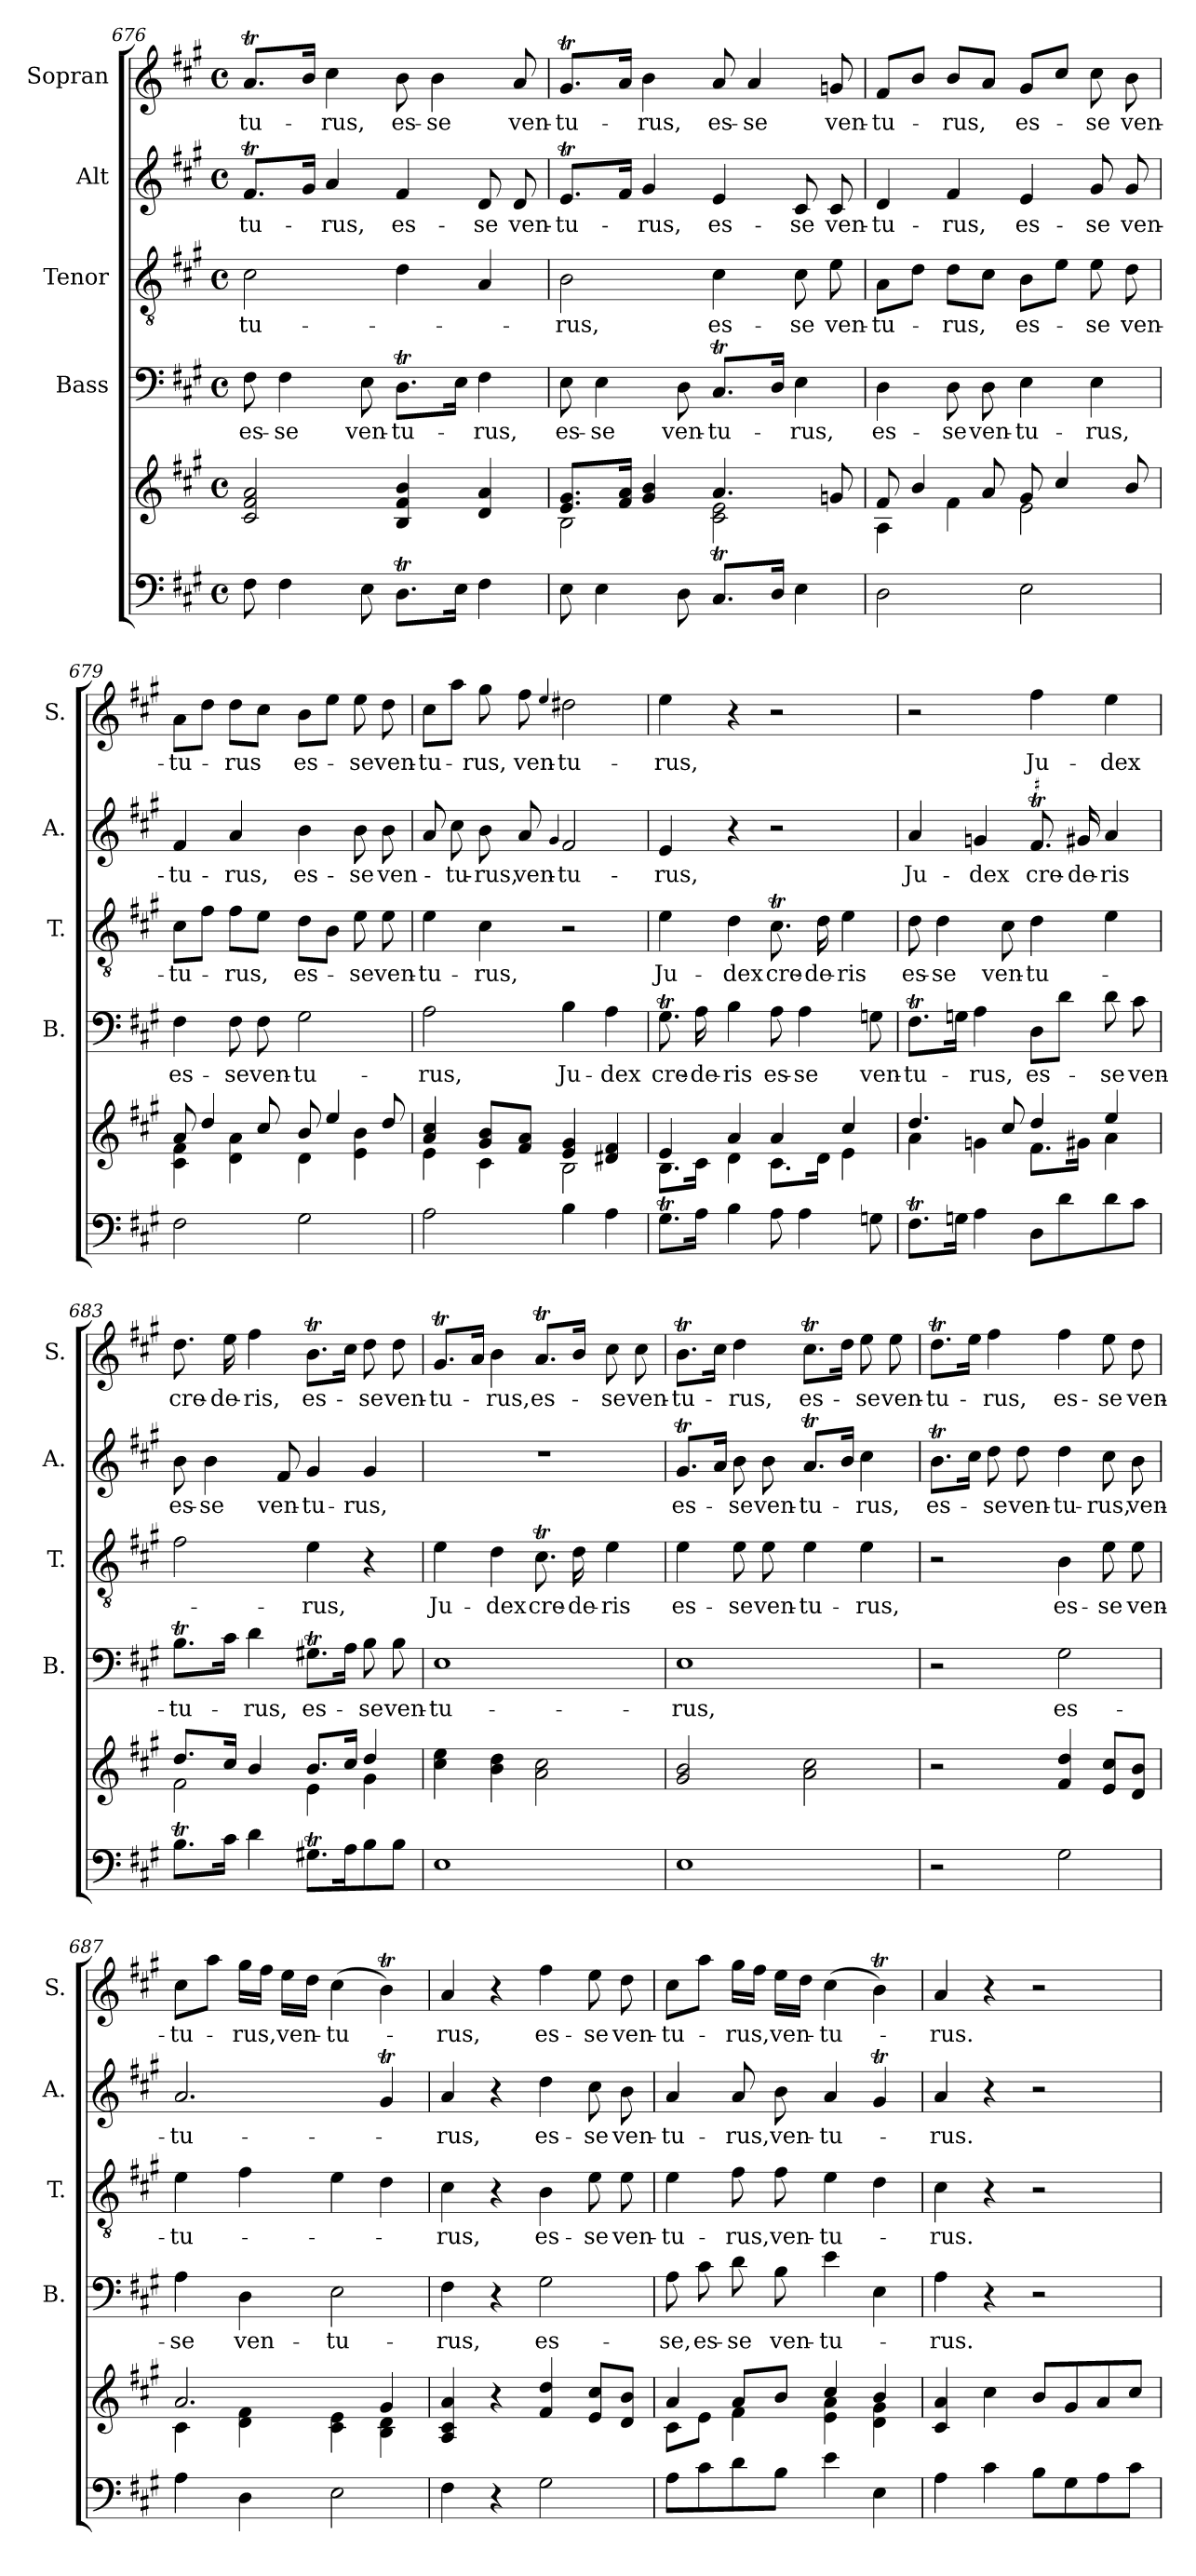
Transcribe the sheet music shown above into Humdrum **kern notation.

**kern	**kern	**kern	**text	**kern	**text	**kern	**text	**kern	**text
*part5	*part5	*part4	*part4	*part3	*part3	*part2	*part2	*part1	*part1
*staff6	*staff5	*staff4	*staff4	*staff3	*staff3	*staff2	*staff2	*staff1	*staff1
*	*	*I"Bass	*	*I"Tenor	*	*I"Alt	*	*I"Sopran	*
*	*	*I'B.	*	*I'T.	*	*I'A.	*	*I'S.	*
!!LO:LB:g=z
*clefF4	*clefG2	*clefF4	*	*clefGv2	*	*clefG2	*	*clefG2	*
*k[f#c#g#]	*k[f#c#g#]	*k[f#c#g#]	*	*k[f#c#g#]	*	*k[f#c#g#]	*	*k[f#c#g#]	*
*A:	*A:	*A:	*	*A:	*	*A:	*	*A:	*
*M4/4	*M4/4	*M4/4	*	*M4/4	*	*M4/4	*	*M4/4	*
*met(c)	*met(c)	*met(c)	*	*met(c)	*	*met(c)	*	*met(c)	*
=676	=676	=676	=676	=676	=676	=676	=676	=676	=676
!	!	!	!LO:LY:b	!	!LO:LY:b	!	!LO:LY:b	!	!LO:LY:b
8F#\	2c#/ 2f#/ 2a/	8F#\	es-	2c#\	-tu-	8.f#T/L	-tu-	8.aT/L	-tu-
!	!	!	!LO:LY:b	!	!	!	!	!	!
4F#\	.	4F#\	-se	.	.	.	.	.	.
.	.	.	.	.	.	16g#/Jk	.	16b/Jk	.
!	!	!	!	!	!	!	!LO:LY:b	!	!LO:LY:b
.	.	.	.	.	.	4a/	-rus,	4cc#\	-rus,
!	!	!	!LO:LY:b	!	!	!	!	!	!
8E\	.	8E\	ven-	.	.	.	.	.	.
!	!	!	!LO:LY:b	!	!	!	!LO:LY:b	!	!LO:LY:b
8.DT\L	4B/ 4f#/ 4b/	8.DT\L	-tu-	4d\	.	4f#/	es-	8b\	es-
!	!	!	!	!	!	!	!	!	!LO:LY:b
.	.	.	.	.	.	.	.	4b\	-se
16E\Jk	.	16E\Jk	.	.	.	.	.	.	.
!	!	!	!LO:LY:b	!	!	!	!LO:LY:b	!	!
4F#\	4d/ 4a/	4F#\	-rus,	4A/	.	8d/	-se	.	.
!	!	!	!	!	!	!	!LO:LY:b	!	!LO:LY:b
.	.	.	.	.	.	8d/	ven-	8a/	ven-
=677	=677	=677	=677	=677	=677	=677	=677	=677	=677
*	*^	*	*	*	*	*	*	*	*
!	!	!	!	!LO:LY:b	!	!LO:LY:b	!	!LO:LY:b	!	!LO:LY:b
8E\	8.e/ 8.g#/L	2B\	8E\	es-	2B\	-rus,	8.eT/L	-tu-	8.g#t/L	-tu-
!	!	!	!	!LO:LY:b	!	!	!	!	!	!
4E\	.	.	4E\	-se	.	.	.	.	.	.
.	16f#/ 16a/Jk	.	.	.	.	.	16f#/Jk	.	16a/Jk	.
!	!	!	!	!	!	!	!	!LO:LY:b	!	!LO:LY:b
.	4g#/ 4b/	.	.	.	.	.	4g#/	-rus,	4b\	-rus,
!	!	!	!	!LO:LY:b	!	!	!	!	!	!
8D\	.	.	8D\	ven-	.	.	.	.	.	.
!	!	!	!	!LO:LY:b	!	!LO:LY:b	!	!LO:LY:b	!	!LO:LY:b
8.C#t/L	4.a/	2c#\ 2e\	8.C#t/L	-tu-	4c#\	es-	4e/	es-	8a/	es-
!	!	!	!	!	!	!	!	!	!	!LO:LY:b
.	.	.	.	.	.	.	.	.	4a/	-se
16D/Jk	.	.	16D/Jk	.	.	.	.	.	.	.
!	!	!	!	!LO:LY:b	!	!LO:LY:b	!	!LO:LY:b	!	!
4E\	.	.	4E\	-rus,	8c#\	-se	8c#/	-se	.	.
!	!	!	!	!	!	!LO:LY:b	!	!LO:LY:b	!	!LO:LY:b
.	8gn/	.	.	.	8e\	ven-	8c#/	ven-	8gn/	ven-
=678	=678	=678	=678	=678	=678	=678	=678	=678	=678	=678
!	!	!	!	!LO:LY:b	!	!LO:LY:b	!	!LO:LY:b	!	!LO:LY:b
2D\	8f#/	4A\	4D\	es-	8A\L	-tu-	4d/	-tu-	8f#/L	-tu-
.	4b/	.	.	.	8d\J	.	.	.	8b/J	.
!	!	!	!	!LO:LY:b	!	!LO:LY:b	!	!LO:LY:b	!	!LO:LY:b
.	.	4f#\	8D\	-se	8d\L	-rus,	4f#/	-rus,	8b/L	-rus,
!	!	!	!	!LO:LY:b	!	!	!	!	!	!
.	8a/	.	8D\	ven-	8c#\J	.	.	.	8a/J	.
!	!	!	!	!LO:LY:b	!	!LO:LY:b	!	!LO:LY:b	!	!LO:LY:b
2E\	8g#/	2e\	4E\	-tu-	8B\L	es-	4e/	es-	8g#/L	es-
.	4cc#/	.	.	.	8e\J	.	.	.	8cc#/J	.
!	!	!	!	!LO:LY:b	!	!LO:LY:b	!	!LO:LY:b	!	!LO:LY:b
.	.	.	4E\	-rus,	8e\	-se	8g#/	-se	8cc#\	-se
!	!	!	!	!	!	!LO:LY:b	!	!LO:LY:b	!	!LO:LY:b
.	8b/	.	.	.	8d\	ven-	8g#/	ven-	8b\	ven-
=679	=679	=679	=679	=679	=679	=679	=679	=679	=679	=679
!	!	!	!	!LO:LY:b	!	!LO:LY:b	!	!LO:LY:b	!	!LO:LY:b
2F#\	8a/	4c#\ 4f#\	4F#\	es-	8c#\L	-tu-	4f#/	-tu-	8a\L	-tu-
.	4dd/	.	.	.	8f#\J	.	.	.	8dd\J	.
!	!	!	!	!LO:LY:b	!	!LO:LY:b	!	!LO:LY:b	!	!LO:LY:b
.	.	4d\ 4a\	8F#\	-se	8f#\L	-rus,	4a/	-rus,	8dd\L	-rus
!	!	!	!	!LO:LY:b	!	!	!	!	!	!
.	8cc#/	.	8F#\	ven-	8e\J	.	.	.	8cc#\J	.
!	!	!	!	!LO:LY:b	!	!LO:LY:b	!	!LO:LY:b	!	!LO:LY:b
2G#\	8b/	4d\	2G#\	-tu-	8d\L	es-	4b\	es-	8b\L	es-
.	4ee/	.	.	.	8B\J	.	.	.	8ee\J	.
!	!	!	!	!	!	!LO:LY:b	!	!LO:LY:b	!	!LO:LY:b
.	.	4e\ 4b\	.	.	8e\	-se	8b\	-se	8ee\	-se
!	!	!	!	!	!	!LO:LY:b	!	!LO:LY:b	!	!LO:LY:b
.	8dd/	.	.	.	8e\	ven-	8b\	ven-	8dd\	ven-
=680	=680	=680	=680	=680	=680	=680	=680	=680	=680	=680
!	!	!	!	!LO:LY:b	!	!LO:LY:b	!	!	!	!LO:LY:b
2A\	4a/ 4cc#/	4e\	2A\	-rus,	4e\	-tu-	8a/	.	8cc#\L	-tu-
!	!	!	!	!	!	!	!	!LO:LY:b	!	!
.	.	.	.	.	.	.	8cc#\	-tu-	8aa\J	.
!	!	!	!	!	!	!LO:LY:b	!	!LO:LY:b	!	!LO:LY:b
.	8g#/ 8b/L	4c#\	.	.	4c#\	-rus,	8b\	-rus,	8gg#\	-rus,
!	!	!	!	!	!	!	!	!LO:LY:b	!	!LO:LY:b
.	8f#/ 8a/J	.	.	.	.	.	8a/	ven-	8ff#\	ven-
.	.	.	.	.	.	.	4qqg#/	.	4qqee/	.
!	!	!	!	!LO:LY:b	!	!	!	!LO:LY:b	!	!LO:LY:b
4B\	4e/ 4g#/	2B\	4B\	Ju-	2r	.	2f#/	-tu-	2dd#X\	-tu-
!	!	!	!	!LO:LY:b	!	!	!	!	!	!
4A\	4d#X/ 4f#/	.	4A\	-dex	.	.	.	.	.	.
=681	=681	=681	=681	=681	=681	=681	=681	=681	=681	=681
!	!	!	!	!LO:LY:b	!	!LO:LY:b	!	!LO:LY:b	!	!LO:LY:b
8.G#t\L	4e/	8.B\L	8.G#t\	cre-	4e\	Ju-	4e/	-rus,	4ee\	-rus,
!	!	!	!	!LO:LY:b	!	!	!	!	!	!
16A\Jk	.	16c#\Jk	16A\	-de-	.	.	.	.	.	.
!	!	!	!	!LO:LY:b	!	!LO:LY:b	!	!	!	!
4B\	4a/	4d\	4B\	-ris	4d\	-dex	4r	.	4r	.
!	!	!	!	!LO:LY:b	!	!LO:LY:b	!	!	!	!
8A\	4a/	8.c#\L	8A\	es-	8.c#t\	cre-	2r	.	2r	.
!	!	!	!	!LO:LY:b	!	!	!	!	!	!
4A\	.	.	4A\	-se	.	.	.	.	.	.
!	!	!	!	!	!	!LO:LY:b	!	!	!	!
.	.	16d\Jk	.	.	16d\	-de-	.	.	.	.
!	!	!	!	!	!	!LO:LY:b	!	!	!	!
.	4cc#/	4e\	.	.	4e\	-ris	.	.	.	.
!	!	!	!	!LO:LY:b	!	!	!	!	!	!
8Gn\	.	.	8Gn\	ven-	.	.	.	.	.	.
!!LO:PB:g=z
=682	=682	=682	=682	=682	=682	=682	=682	=682	=682	=682
!	!	!	!	!LO:LY:b	!	!LO:LY:b	!	!LO:LY:b	!	!
8.F#T\L	4.dd/	4a\	8.F#T\L	-tu-	8d\	es-	4a/	Ju-	2r	.
!	!	!	!	!	!	!LO:LY:b	!	!	!	!
.	.	.	.	.	4d\	-se	.	.	.	.
16Gn\Jk	.	.	16Gn\Jk	.	.	.	.	.	.	.
!	!	!	!	!LO:LY:b	!	!	!	!LO:LY:b	!	!
4A\	.	4gn\	4A\	-rus,	.	.	4gn/	-dex	.	.
!	!	!	!	!	!	!LO:LY:b	!	!	!	!
.	8cc#/	.	.	.	8c#\	ven-	.	.	.	.
!	!	!	!	!LO:LY:b	!	!LO:LY:b	!	!LO:LY:b	!	!LO:LY:b
8D\L	4dd/	8.f#\L	8D\L	es-	4d\	-tu-	8.f#T/	cre-	4ff#\	Ju-
8d\	.	.	8d\J	.	.	.	.	.	.	.
!	!	!	!	!	!	!	!	!LO:LY:b	!	!
.	.	16g#X\Jk	.	.	.	.	16g#X/	-de-	.	.
!	!	!	!	!LO:LY:b	!	!	!	!LO:LY:b	!	!LO:LY:b
8d\	4ee/	4a\	8d\	-se	4e\	.	4a/	-ris	4ee\	-dex
!	!	!	!	!LO:LY:b	!	!	!	!	!	!
8c#\J	.	.	8c#\	ven-	.	.	.	.	.	.
=683	=683	=683	=683	=683	=683	=683	=683	=683	=683	=683
!	!	!	!	!LO:LY:b	!	!	!	!LO:LY:b	!	!LO:LY:b
8.BT\L	8.dd/L	2f#\	8.BT\L	-tu-	2f#\	.	8b\	es-	8.dd\	cre-
!	!	!	!	!	!	!	!	!LO:LY:b	!	!
.	.	.	.	.	.	.	4b\	-se	.	.
!	!	!	!	!	!	!	!	!	!	!LO:LY:b
16c#\Jk	16cc#/Jk	.	16c#\Jk	.	.	.	.	.	16ee\	-de-
!	!	!	!	!LO:LY:b	!	!	!	!	!	!LO:LY:b
4d\	4b/	.	4d\	-rus,	.	.	.	.	4ff#\	-ris,
!	!	!	!	!	!	!	!	!LO:LY:b	!	!
.	.	.	.	.	.	.	8f#/	ven-	.	.
!	!	!	!	!LO:LY:b	!	!LO:LY:b	!	!LO:LY:b	!	!LO:LY:b
8.G#Xt\L	8.b/L	4e\	8.G#Xt\L	es-	4e\	-rus,	4g#/	-tu-	8.bT\L	es-
16A\k	16cc#/Jk	.	16A\Jk	.	.	.	.	.	16cc#\Jk	.
!	!	!	!	!LO:LY:b	!	!	!	!LO:LY:b	!	!LO:LY:b
8B\	4dd/	4g#\	8B\	-se	4r	.	4g#/	-rus,	8dd\	-se
!	!	!	!	!LO:LY:b	!	!	!	!	!	!LO:LY:b
8B\J	.	.	8B\	ven-	.	.	.	.	8dd\	ven-
*	*v	*v	*	*	*	*	*	*	*	*
=684	=684	=684	=684	=684	=684	=684	=684	=684	=684
!	!	!	!LO:LY:b	!	!LO:LY:b	!	!	!	!LO:LY:b
1E	4cc#\ 4ee\	1E	-tu-	4e\	Ju-	1r	.	8.g#t/L	-tu-
.	.	.	.	.	.	.	.	16a/Jk	.
!	!	!	!	!	!LO:LY:b	!	!	!	!LO:LY:b
.	4b\ 4dd\	.	.	4d\	-dex	.	.	4b\	-rus,
!	!	!	!	!	!LO:LY:b	!	!	!	!LO:LY:b
.	2a\ 2cc#\	.	.	8.c#t\	cre-	.	.	8.aT/L	es-
!	!	!	!	!	!LO:LY:b	!	!	!	!
.	.	.	.	16d\	-de-	.	.	16b/Jk	.
!	!	!	!	!	!LO:LY:b	!	!	!	!LO:LY:b
.	.	.	.	4e\	-ris	.	.	8cc#\	-se
!	!	!	!	!	!	!	!	!	!LO:LY:b
.	.	.	.	.	.	.	.	8cc#\	ven-
=685	=685	=685	=685	=685	=685	=685	=685	=685	=685
!	!	!	!LO:LY:b	!	!LO:LY:b	!	!LO:LY:b	!	!LO:LY:b
1E	2g#/ 2b/	1E	-rus,	4e\	es-	8.g#t/L	es-	8.bT\L	-tu-
.	.	.	.	.	.	16a/Jk	.	16cc#\Jk	.
!	!	!	!	!	!LO:LY:b	!	!LO:LY:b	!	!LO:LY:b
.	.	.	.	8e\	-se	8b\	-se	4dd\	-rus,
!	!	!	!	!	!LO:LY:b	!	!LO:LY:b	!	!
.	.	.	.	8e\	ven-	8b\	ven-	.	.
!	!	!	!	!	!LO:LY:b	!	!LO:LY:b	!	!LO:LY:b
.	2a\ 2cc#\	.	.	4e\	-tu-	8.aT/L	-tu-	8.cc#t\L	es-
.	.	.	.	.	.	16b/Jk	.	16dd\Jk	.
!	!	!	!	!	!LO:LY:b	!	!LO:LY:b	!	!LO:LY:b
.	.	.	.	4e\	-rus,	4cc#\	-rus,	8ee\	-se
!	!	!	!	!	!	!	!	!	!LO:LY:b
.	.	.	.	.	.	.	.	8ee\	ven-
=686	=686	=686	=686	=686	=686	=686	=686	=686	=686
!	!	!	!	!	!	!	!LO:LY:b	!	!LO:LY:b
2r	2r	2r	.	2r	.	8.bT\L	es-	8.ddT\L	-tu-
.	.	.	.	.	.	16cc#\Jk	.	16ee\Jk	.
!	!	!	!	!	!	!	!LO:LY:b	!	!LO:LY:b
.	.	.	.	.	.	8dd\	-se	4ff#\	-rus,
!	!	!	!	!	!	!	!LO:LY:b	!	!
.	.	.	.	.	.	8dd\	ven-	.	.
!	!	!	!LO:LY:b	!	!LO:LY:b	!	!LO:LY:b	!	!LO:LY:b
2G#\	4f#/ 4dd/	2G#\	es-	4B\	es-	4dd\	-tu-	4ff#\	es-
!	!	!	!	!	!LO:LY:b	!	!LO:LY:b	!	!LO:LY:b
.	8e/ 8cc#/L	.	.	8e\	-se	8cc#\	-rus,	8ee\	-se
!	!	!	!	!	!LO:LY:b	!	!LO:LY:b	!	!LO:LY:b
.	8d/ 8b/J	.	.	8e\	ven-	8b\	ven-	8dd\	ven-
!!LO:LB:g=z
=687	=687	=687	=687	=687	=687	=687	=687	=687	=687
*	*^	*	*	*	*	*	*	*	*
!	!	!	!	!LO:LY:b	!	!LO:LY:b	!	!LO:LY:b	!	!LO:LY:b
4A\	2.a/	4c#\	4A\	-se	4e\	-tu-	2.a/	-tu-	8cc#\L	-tu-
.	.	.	.	.	.	.	.	.	8aa\J	.
!	!	!	!	!LO:LY:b	!	!	!	!	!	!LO:LY:b
4D\	.	4d\ 4f#\	4D\	ven-	4f#\	.	.	.	16gg#\LL	-rus,
.	.	.	.	.	.	.	.	.	16ff#\JJ	.
!	!	!	!	!	!	!	!	!	!	!LO:LY:b
.	.	.	.	.	.	.	.	.	16ee\LL	ven-
.	.	.	.	.	.	.	.	.	16dd\JJ	.
!	!	!	!	!LO:LY:b	!	!	!	!	!	!LO:LY:b
2E\	.	4c#\ 4e\	2E\	-tu-	4e\	.	.	.	(>4cc#\	-tu-
.	4g#/	4B\ 4d\	.	.	4d\	.	4g#t/	.	4bT\)	.
=688	=688	=688	=688	=688	=688	=688	=688	=688	=688	=688
!	!	!	!	!LO:LY:b	!	!LO:LY:b	!	!LO:LY:b	!	!LO:LY:b
*	*v	*v	*	*	*	*	*	*	*	*
4F#\	4A/ 4c#/ 4a/	4F#\	-rus,	4c#\	-rus,	4a/	-rus,	4a/	-rus,
4r	4r	4r	.	4r	.	4r	.	4r	.
!	!	!	!LO:LY:b	!	!LO:LY:b	!	!LO:LY:b	!	!LO:LY:b
2G#\	4f#/ 4dd/	2G#\	es-	4B\	es-	4dd\	es-	4ff#\	es-
!	!	!	!	!	!LO:LY:b	!	!LO:LY:b	!	!LO:LY:b
.	8e/ 8cc#/L	.	.	8e\	-se	8cc#\	-se	8ee\	-se
!	!	!	!	!	!LO:LY:b	!	!LO:LY:b	!	!LO:LY:b
.	8d/ 8b/J	.	.	8e\	ven-	8b\	ven-	8dd\	ven-
=689	=689	=689	=689	=689	=689	=689	=689	=689	=689
*	*^	*	*	*	*	*	*	*	*
!	!	!	!	!LO:LY:b	!	!LO:LY:b	!	!LO:LY:b	!	!LO:LY:b
8A\L	4a/	8c#\L	8A\	-se,	4e\	-tu-	4a/	-tu-	8cc#\L	-tu-
!	!	!	!	!LO:LY:b	!	!	!	!	!	!
8c#\	.	8e\J	8c#\	es-	.	.	.	.	8aa\J	.
!	!	!	!	!LO:LY:b	!	!LO:LY:b	!	!LO:LY:b	!	!LO:LY:b
8d\	8a/L	4f#\	8d\	-se	8f#\	-rus,	8a/	-rus,	16gg#\LL	-rus,
.	.	.	.	.	.	.	.	.	16ff#\JJ	.
!	!	!	!	!LO:LY:b	!	!LO:LY:b	!	!LO:LY:b	!	!LO:LY:b
8B\J	8b/J	.	8B\	ven-	8f#\	ven-	8b\	ven-	16ee\LL	ven-
.	.	.	.	.	.	.	.	.	16dd\JJ	.
!	!	!	!	!LO:LY:b	!	!LO:LY:b	!	!LO:LY:b	!	!LO:LY:b
4e\	4cc#/	4e\ 4a\	4e\	-tu-	4e\	-tu-	4a/	-tu-	(>4cc#\	-tu-
4E\	4b/	4d\ 4g#\	4E\	.	4d\	.	4g#t/	.	4bT\)	.
=690	=690	=690	=690	=690	=690	=690	=690	=690	=690	=690
!	!	!	!	!LO:LY:b	!	!LO:LY:b	!	!LO:LY:b	!	!LO:LY:b
*	*v	*v	*	*	*	*	*	*	*	*
4A\	4c#/ 4a/	4A\	-rus.	4c#\	-rus.	4a/	-rus.	4a/	-rus.
4c#\	4cc#\	4r	.	4r	.	4r	.	4r	.
8B\L	8b/L	2r	.	2r	.	2r	.	2r	.
8G#\	8g#/	.	.	.	.	.	.	.	.
8A\	8a/	.	.	.	.	.	.	.	.
8c#\J	8cc#/J	.	.	.	.	.	.	.	.
=	=	=	=	=	=	=	=	=	=
*-	*-	*-	*-	*-	*-	*-	*-	*-	*-
